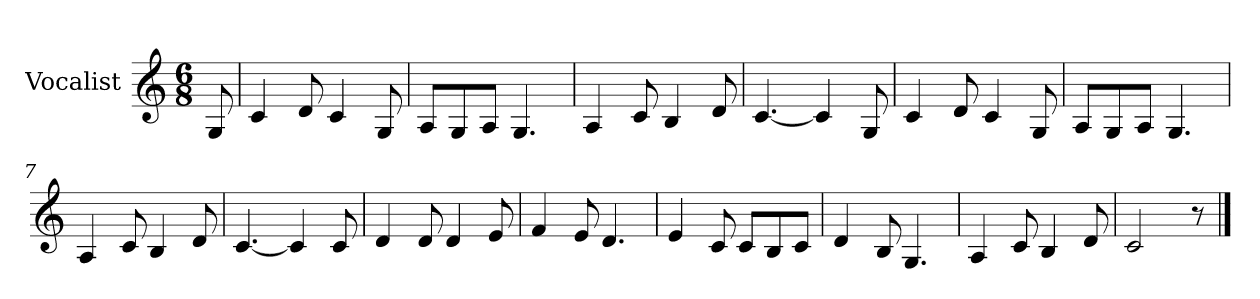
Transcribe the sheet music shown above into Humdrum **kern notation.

**kern
*part1
*staff1
*I"Vocalist
*k[]
*C:
*M6/8
=
8G
=1
4c
8d
4c
8G
=2
8AL
8G
8AJ
4.G
=3
4A
8c
4B
8d
=4
[4.c
4c]
8G
=5
4c
8d
4c
8G
=6
8AL
8G
8AJ
4.G
=7
4A
8c
4B
8d
=8
[4.c
4c]
8c
=9
4d
8d
4d
8e
=10
4f
8e
4.d
=11
4e
8c
8cL
8B
8cJ
=12
4d
8B
4.G
=13
4A
8c
4B
8d
=14
2c
8r
==
*-
